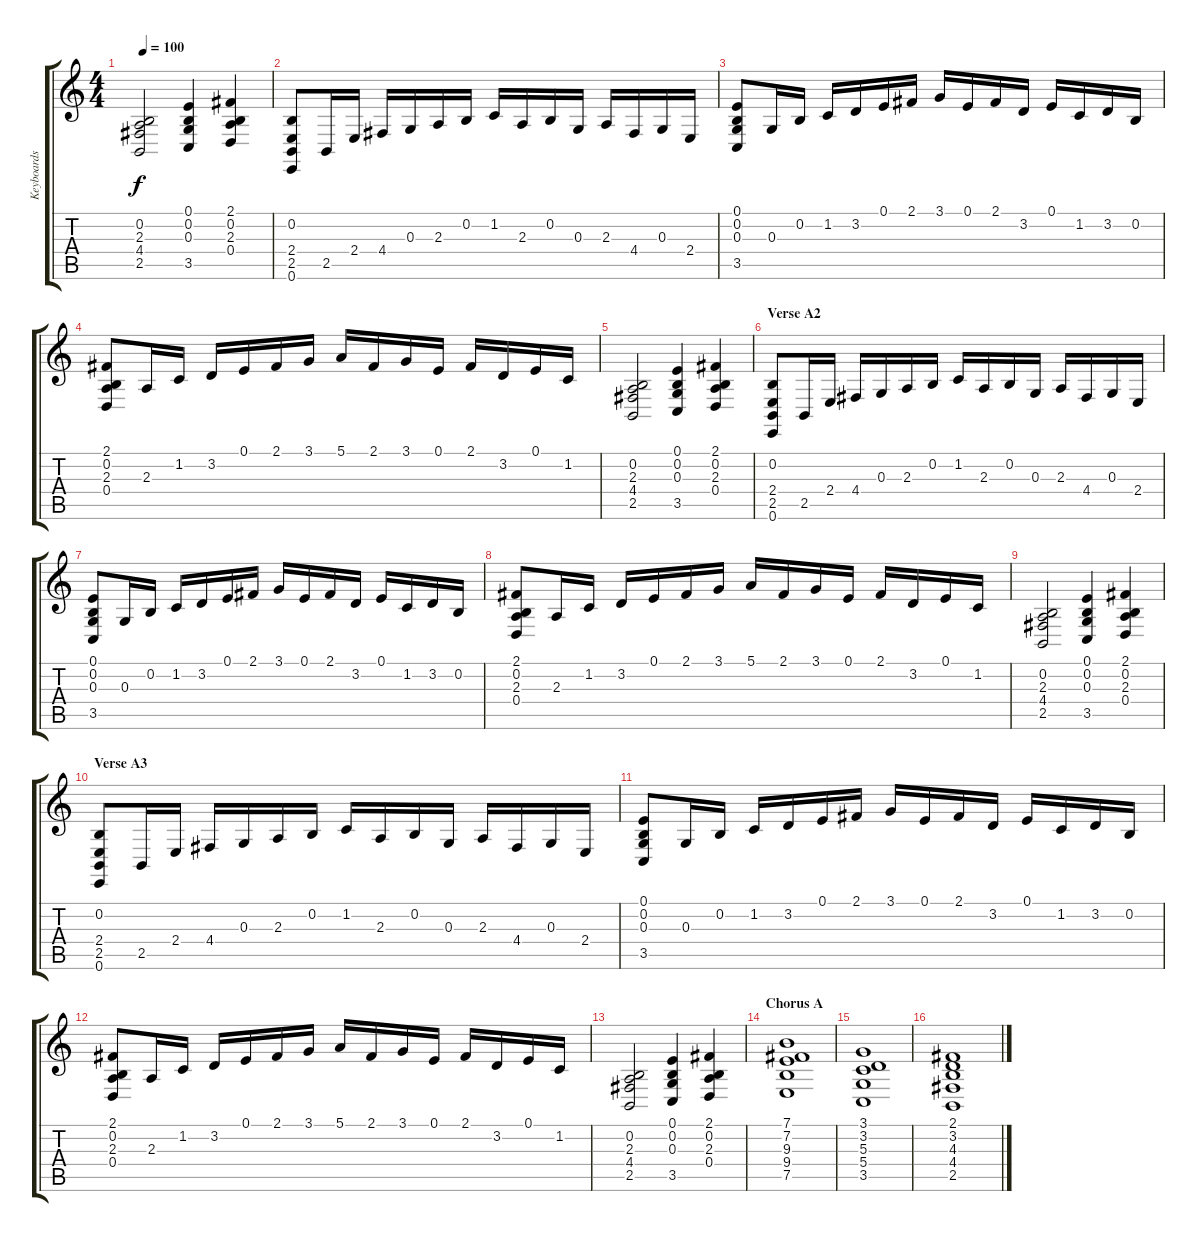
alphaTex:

\track ("Keyboards" "Keyboards") {instrument synthstrings2}
\staff {score tabs}
\tuning (E4 B3 G3 D3 A2 E2) {hide}
\ts (4 4)
\tempo 100
\clef g2
\ks c
(0.2 2.3 4.4 2.5).2{dy f} (0.1 0.2 0.3 3.5).4 (2.1 0.2 2.3 0.4).4 |
(0.2 2.4 2.5 0.6).8 2.5.16 2.4.16 4.4.16 0.3.16 2.3.16 0.2.16 1.2.16 2.3.16 0.2.16 0.3.16 2.3.16 4.4.16 0.3.16 2.4.16 |
(0.1 0.2 0.3 3.5).8 0.3.16 0.2.16 1.2.16 3.2.16 0.1.16 2.1.16 3.1.16 0.1.16 2.1.16 3.2.16 0.1.16 1.2.16 3.2.16 0.2.16 |
(2.1 0.2 2.3 0.4).8 2.3.16 1.2.16 3.2.16 0.1.16 2.1.16 3.1.16 5.1.16 2.1.16 3.1.16 0.1.16 2.1.16 3.2.16 0.1.16 1.2.16 |
(0.2 2.3 4.4 2.5).2 (0.1 0.2 0.3 3.5).4 (2.1 0.2 2.3 0.4).4 |
\section ("" "Verse A2")
(0.2 2.4 2.5 0.6).8 2.5.16 2.4.16 4.4.16 0.3.16 2.3.16 0.2.16 1.2.16 2.3.16 0.2.16 0.3.16 2.3.16 4.4.16 0.3.16 2.4.16 |
(0.1 0.2 0.3 3.5).8 0.3.16 0.2.16 1.2.16 3.2.16 0.1.16 2.1.16 3.1.16 0.1.16 2.1.16 3.2.16 0.1.16 1.2.16 3.2.16 0.2.16 |
(2.1 0.2 2.3 0.4).8 2.3.16 1.2.16 3.2.16 0.1.16 2.1.16 3.1.16 5.1.16 2.1.16 3.1.16 0.1.16 2.1.16 3.2.16 0.1.16 1.2.16 |
(0.2 2.3 4.4 2.5).2 (0.1 0.2 0.3 3.5).4 (2.1 0.2 2.3 0.4).4 |
\section ("" "Verse A3")
(0.2 2.4 2.5 0.6).8 2.5.16 2.4.16 4.4.16 0.3.16 2.3.16 0.2.16 1.2.16 2.3.16 0.2.16 0.3.16 2.3.16 4.4.16 0.3.16 2.4.16 |
(0.1 0.2 0.3 3.5).8 0.3.16 0.2.16 1.2.16 3.2.16 0.1.16 2.1.16 3.1.16 0.1.16 2.1.16 3.2.16 0.1.16 1.2.16 3.2.16 0.2.16 |
(2.1 0.2 2.3 0.4).8 2.3.16 1.2.16 3.2.16 0.1.16 2.1.16 3.1.16 5.1.16 2.1.16 3.1.16 0.1.16 2.1.16 3.2.16 0.1.16 1.2.16 |
(0.2 2.3 4.4 2.5).2 (0.1 0.2 0.3 3.5).4 (2.1 0.2 2.3 0.4).4 |
\section ("" "Chorus A")
(7.1 7.2 9.3 9.4 7.5).1{instrument synthstrings2} |
(3.1 3.2 5.3 5.4 3.5).1 |
(2.1 3.2 4.3 4.4 2.5).1
